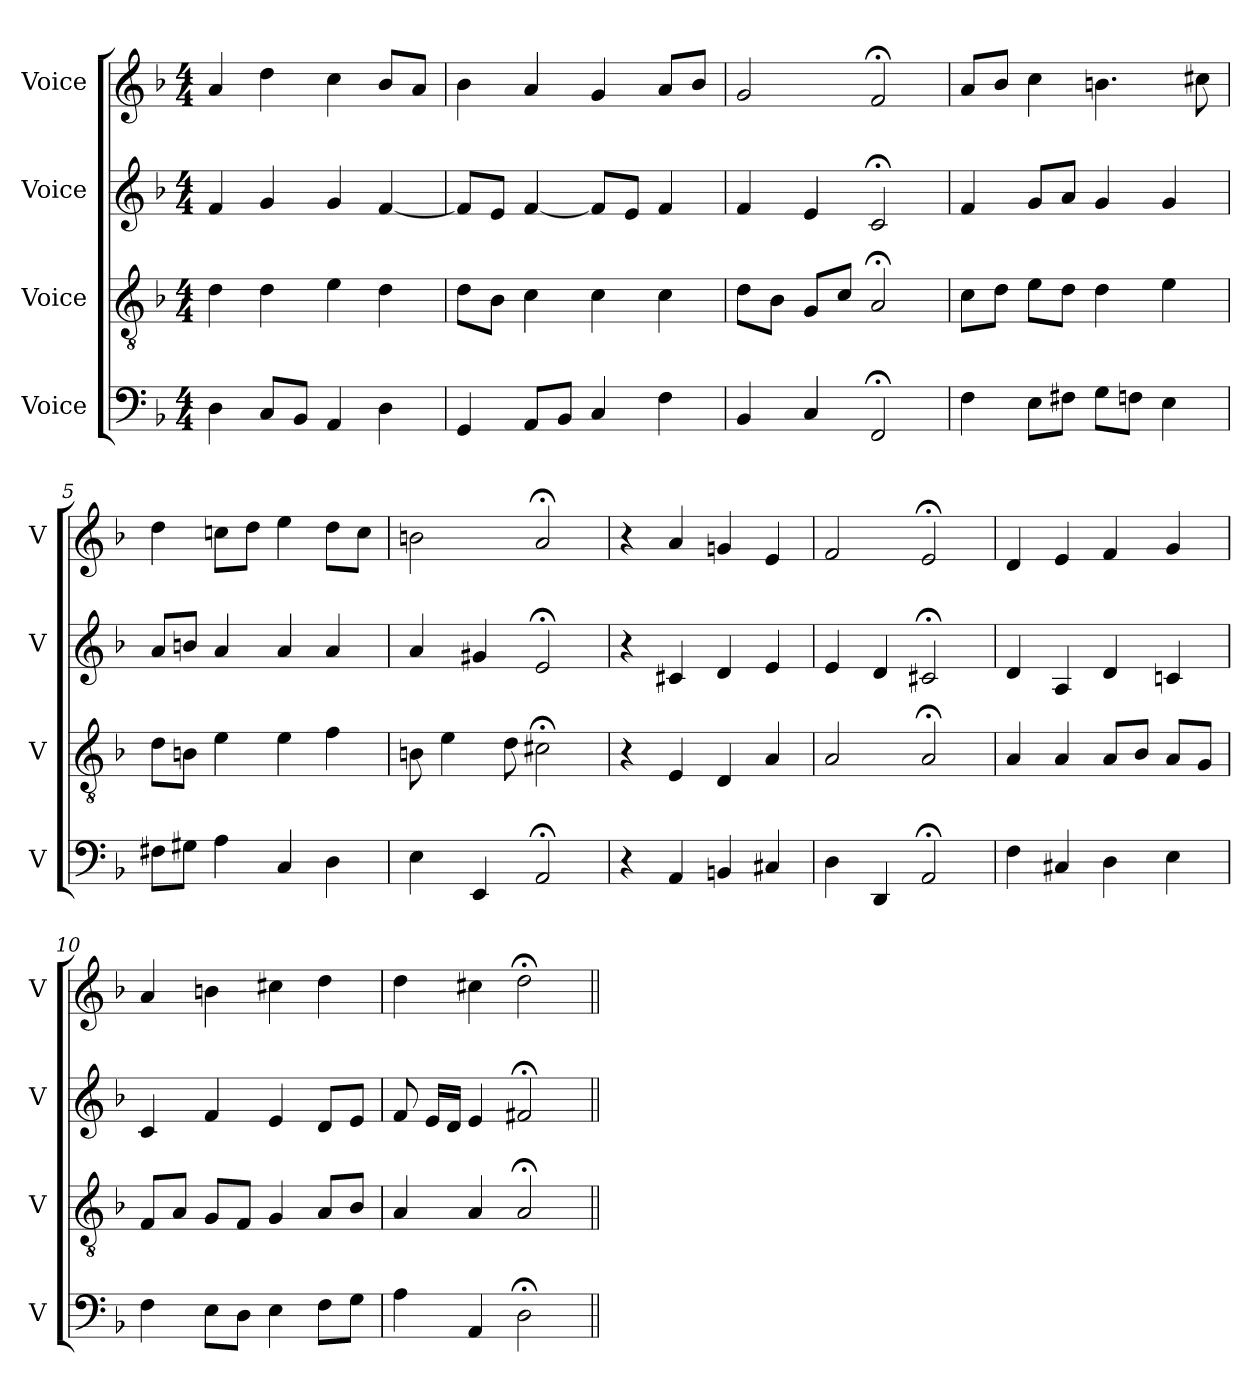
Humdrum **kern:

**kern	**kern	**kern	**kern
*part4	*part3	*part2	*part1
*staff4	*staff3	*staff2	*staff1
*I"Voice	*I"Voice	*I"Voice	*I"Voice
*I'V	*I'V	*I'V	*I'V
*clefF4	*clefGv2	*clefG2	*clefG2
*k[b-]	*k[b-]	*k[b-]	*k[b-]
*M4/4	*M4/4	*M4/4	*M4/4
*MM100	*MM100	*MM100	*MM100
=1	=1	=1	=1
4D\	4d\	4f/	4a/
8C/L	4d\	4g/	4dd\
8BB-/J	.	.	.
4AA/	4e\	4g/	4cc\
4D\	4d\	[4f/	8b-/L
.	.	.	8a/J
=2	=2	=2	=2
4GG/	8d\L	8f/L]	4b-\
.	8B-\J	8e/J	.
8AA/L	4c\	[4f/	4a/
8BB-/J	.	.	.
4C/	4c\	8f/L]	4g/
.	.	8e/J	.
4F\	4c\	4f/	8a/L
.	.	.	8b-/J
=3	=3	=3	=3
4BB-/	8d\L	4f/	2g/
.	8B-\J	.	.
4C/	8G/L	4e/	.
.	8c/J	.	.
2FF;/	2A;/	2c;/	2f;/
=4	=4	=4	=4
4F\	8c\L	4f/	8a/L
.	8d\J	.	8b-/J
8E\L	8e\L	8g/L	4cc\
8F#X\J	8d\J	8a/J	.
8G\L	4d\	4g/	4.bn\
8Fn\J	.	.	.
4E\	4e\	4g/	.
.	.	.	8cc#X\
=5	=5	=5	=5
8F#X\L	8d\L	8a/L	4dd\
8G#X\J	8Bn\J	8bn/J	.
4A\	4e\	4a/	8ccn\L
.	.	.	8dd\J
4C/	4e\	4a/	4ee\
4D\	4f\	4a/	8dd\L
.	.	.	8cc\J
!!LO:LB:g=z
=6	=6	=6	=6
4E\	8Bn\	4a/	2bn\
.	4e\	.	.
4EE/	.	4g#X/	.
.	8d\	.	.
2AA;/	2c#X;\	2e;/	2a;/
=7	=7	=7	=7
4r	4r	4r	4r
4AA/	4E/	4c#X/	4a/
4BBn/	4D/	4d/	4gn/
4C#X/	4A/	4e/	4e/
=8	=8	=8	=8
4D\	2A/	4e/	2f/
4DD/	.	4d/	.
2AA;/	2A;/	2c#X;/	2e;/
=9	=9	=9	=9
4F\	4A/	4d/	4d/
4C#X/	4A/	4A/	4e/
4D\	8A/L	4d/	4f/
.	8B-/J	.	.
4E\	8A/L	4cn/	4g/
.	8G/J	.	.
=10	=10	=10	=10
4F\	8F/L	4c/	4a/
.	8A/J	.	.
8E\L	8G/L	4f/	4bn\
8D\J	8F/J	.	.
4E\	4G/	4e/	4cc#X\
8F\L	8A/L	8d/L	4dd\
8G\J	8B-/J	8e/J	.
=11	=11	=11	=11
4A\	4A/	8f/	4dd\
.	.	16e/LL	.
.	.	16d/JJ	.
4AA/	4A/	4e/	4cc#X\
2D;\	2A;/	2f#X;/	2dd;\
=||	=||	=||	=||
*-	*-	*-	*-
